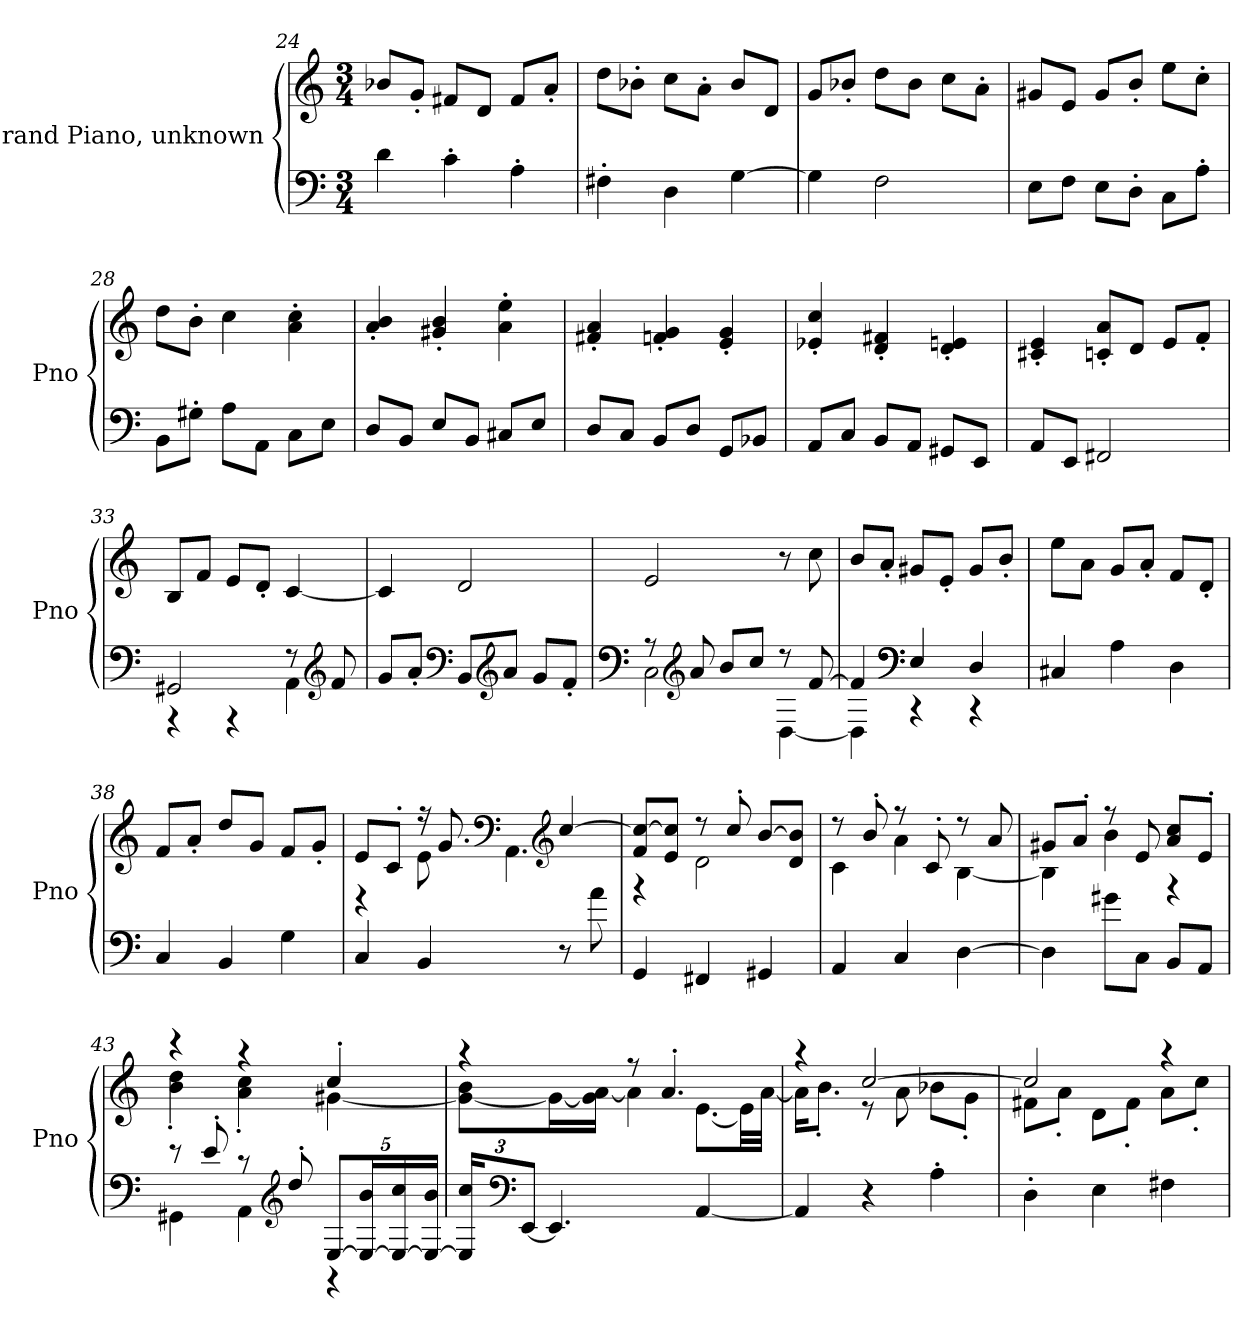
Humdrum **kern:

**kern	**kern
*part1	*part1
*staff2	*staff1
*I"Grand Piano, unknown	*
*I'Pno	*
!!LO:LB:g=z
*clefF4	*clefG2
*k[]	*k[]
*M3/4	*M3/4
=24	=24
4d\	8b-X/L
.	8g'/J
4c'\	8f#X/L
.	8d/J
4A'\	8f#/L
.	8a'/J
=25	=25
4F#X'\	8dd\L
.	8b-X'\J
4D\	8cc\L
.	8a'\J
[4G\	8b-/L
.	8d/J
=26	=26
4G\]	8g/L
.	8b-X'/J
2F\	8dd\L
.	8b-\J
.	8cc\L
.	8a'\J
=27	=27
8E\L	8g#X/L
8F\J	8e/J
8E\L	8g#/L
8D'\J	8b'/J
8C\L	8ee\L
8A'\J	8cc'\J
=28	=28
8BB\L	8dd\L
8G#X'\J	8b'\J
8A\L	4cc\
8AA\J	.
8C\L	4a\' 4cc\'
8E\J	.
=29	=29
8D/L	4a/' 4b/'
8BB/J	.
8E/L	4g#X/' 4b/'
8BB/J	.
8C#X/L	4a\' 4ee\'
8E/J	.
!!LO:LB:g=z
=30	=30
8D/L	4f#X/' 4a/'
8C/J	.
8BB/L	4fn/' 4g/'
8D/J	.
8GG/L	4e/' 4g/'
8BB-X/J	.
=31	=31
8AA/L	4e-X/' 4cc/'
8C/J	.
8BB/L	4d/' 4f#X/'
8AA/J	.
8GG#X/L	4d/' 4en/'
8EE/J	.
=32	=32
8AA/L	4c#X/' 4e/'
8EE/J	.
2FF#X/	8cn/' 8a/'L
.	8d/J
.	8e/L
.	8f'/J
=33	=33
*^	*
2GG#X/	4r	8B/L
.	.	8f/J
.	4r	8e/L
.	.	8d'/J
8r	4AA\	[4c/
*clefG2	*	*
8f/	.	.
*v	*v	*
=34	=34
8g/L	4c/]
8a'/J	.
*clefF4	*
8BB/L	2d/
*clefG2	*
8a/J	.
8g/L	.
8f'/J	.
!!LO:PB:g=z
=35	=35
*clefF4	*
*^	*
8r	2C\	2e/
*clefG2	*	*
8a/	.	.
8b/L	.	.
8cc/J	.	.
8r	[4D\	8r
[8f/	.	8cc\
=36	=36	=36
4f/]	4D\]	8b/L
.	.	8a'/J
*clefF4	*	*
4E/	4r	8g#X/L
.	.	8e'/J
4D/	4r	8g#/L
.	.	8b'/J
*v	*v	*
=37	=37
4C#X/	8ee\L
.	8a\J
4A\	8g/L
.	8a'/J
4D\	8f/L
.	8d'/J
=38	=38
4C/	8f/L
.	8a'/J
4BB/	8dd/L
.	8g/J
4G\	8f/L
.	8g'/J
=39	=39
*	*^
4C/	8e/L	4r
.	8c'/J	.
4BB/	16r	8e\
.	8.g/	.
*	*clefF4	*
.	.	4.AA\
*	*clefG2	*
8r	[4cc/	.
8a\	.	.
!!LO:LB:g=z	!!
=40	=40	=40
4GG/	8f/ 8cc/_L	4r
.	8e/ 8cc/]J	.
4FF#X/	8r	2d\
.	8cc'/	.
4GG#X/	[8b/L	.
.	8d/ 8b/]J	.
=41	=41	=41
4AA/	8r	4c\
.	8b'/	.
4C/	8r	4a\
.	8c'/	.
[4D\	8r	[4B\
.	8a/	.
=42	=42	=42
4D\]	8g#X/L	4B\]
.	8a'/J	.
8g#X\L	8r	4b\
8C\J	8e/	.
8BB/L	8a/ 8cc/L	4r
8AA/J	8e'/J	.
=43	=43	=43
*^	*	*
8r	4GG#X\	4r	4b\' 4dd\'
8e'/	.	.	.
8r	4AA\	4r	4a\' 4cc\'
*clefG2	*	*	*
8dd'/	.	.	.
*Xbrackettup	*	*	*
[10E/L	4r	4cc'/	[4g#X\
20E/_ 20b/L	.	.	.
20E/_ 20cc/	.	.	.
20E/_ 20b/JJ	.	.	.
*v	*v	*	*
!!LO:LB:g=z	!!
=44	=44	=44
24E/] 24cc/KL	4r	8g#\_ 8b\L
*clefF4	*	*
[12EE/J	.	.
4.EE/]	.	16g#\L_
.	.	16g#\] [16a\JJ
.	8r	4a\]
.	4.a'/	.
[4AA/	.	[8.e\L
.	.	32e\LL]
.	.	[32a\JJJ
=45	=45	=45
4AA/]	4r	16a\KL]
.	.	8.b'\J
4r	[2cc/	8r
.	.	8a\
4A'\	.	8b-X\L
.	.	8g'\J
=46	=46	=46
4D'\	2cc/]	8f#X\L
.	.	8a'\J
4E\	.	8d\L
.	.	8f#'\J
4F#X\	4r	8a\L
.	.	8cc'\J
*	*v	*v
=	=
*-	*-
